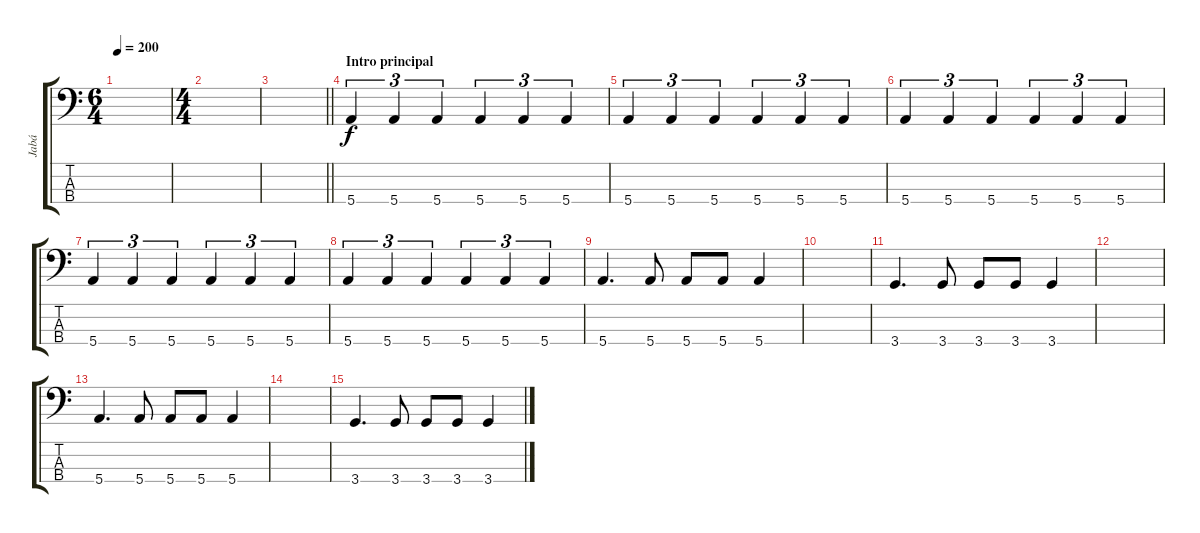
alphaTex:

\track ("Jabá" "Jabá") {instrument electricbasspick}
\staff {score tabs}
\tuning (G2 D2 A1 E1) {hide}
\ts (6 4)
\tempo 200
\clef f4
\ks c
|
\ts (4 4)
|
\barLineRight lightlight
|
\section ("" "Intro principal")
5.4.4{tu (3 2)} 5.4.4{tu (3 2)} 5.4.4{tu (3 2)} 5.4.4{tu (3 2)} 5.4.4{tu (3 2)} 5.4.4{tu (3 2)} |
5.4.4{tu (3 2)} 5.4.4{tu (3 2)} 5.4.4{tu (3 2)} 5.4.4{tu (3 2)} 5.4.4{tu (3 2)} 5.4.4{tu (3 2)} |
5.4.4{tu (3 2)} 5.4.4{tu (3 2)} 5.4.4{tu (3 2)} 5.4.4{tu (3 2)} 5.4.4{tu (3 2)} 5.4.4{tu (3 2)} |
5.4.4{tu (3 2)} 5.4.4{tu (3 2)} 5.4.4{tu (3 2)} 5.4.4{tu (3 2)} 5.4.4{tu (3 2)} 5.4.4{tu (3 2)} |
5.4.4{tu (3 2)} 5.4.4{tu (3 2)} 5.4.4{tu (3 2)} 5.4.4{tu (3 2)} 5.4.4{tu (3 2)} 5.4.4{tu (3 2)} |
5.4.4{d} 5.4.8 5.4.8 5.4.8 5.4.4 |
|
3.4.4{d} 3.4.8 3.4.8 3.4.8 3.4.4 |
|
5.4.4{d} 5.4.8 5.4.8 5.4.8 5.4.4 |
|
3.4.4{d} 3.4.8 3.4.8 3.4.8 3.4.4
